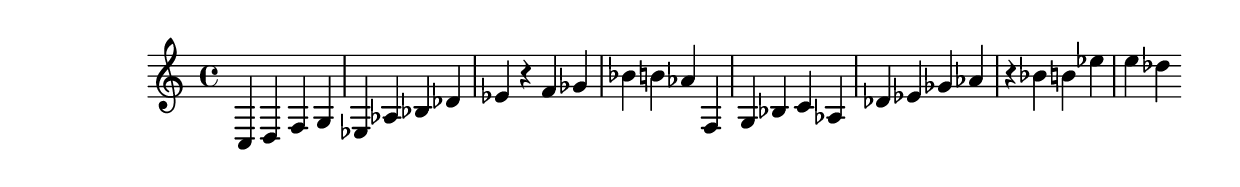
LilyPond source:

\version "2.19.82"
\language "english"

\header {
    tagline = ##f
}

\layout {}

\paper {}

\score {
    {
        c4
        d4
        f4
        g4
        ef4
        af4
        bf4
        df'4
        ef'4
        r4
        f'4
        gf'4
        bf'4
        b'4
        af'4
        f4
        g4
        bf4
        c'4
        af4
        df'4
        ef'4
        gf'4
        af'4
        r4
        bf'4
        b'4
        ef''4
        e''4
        df''4
    }
}